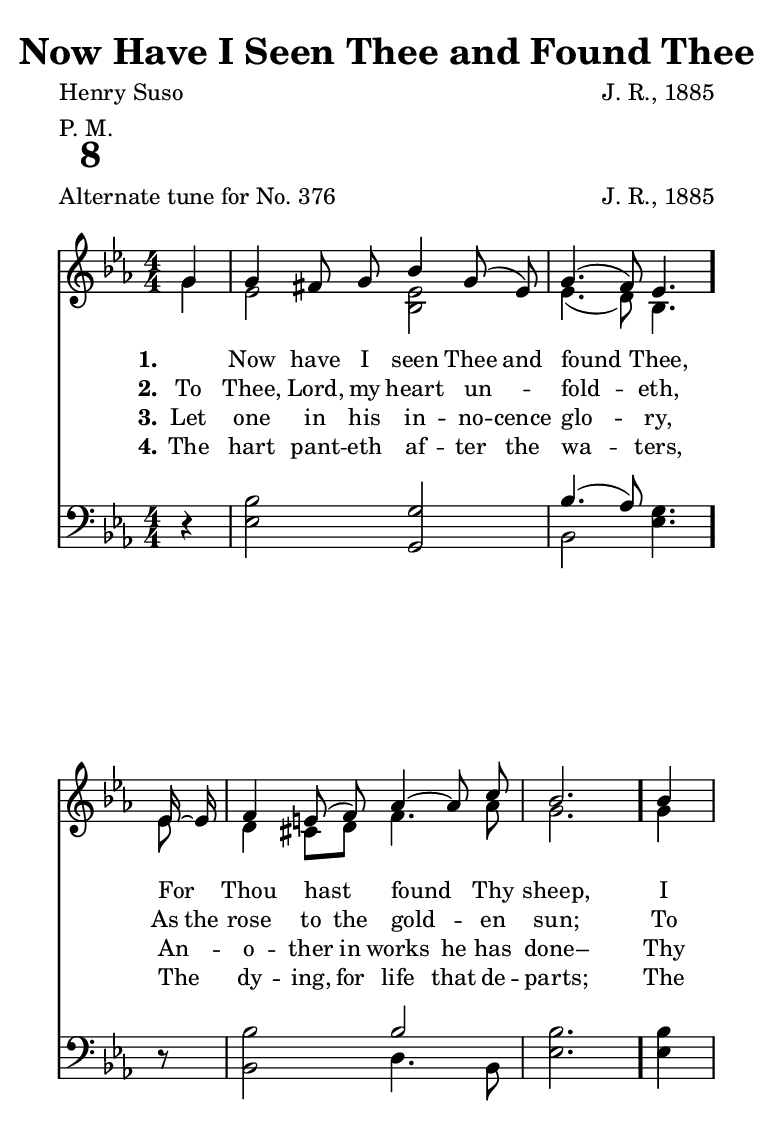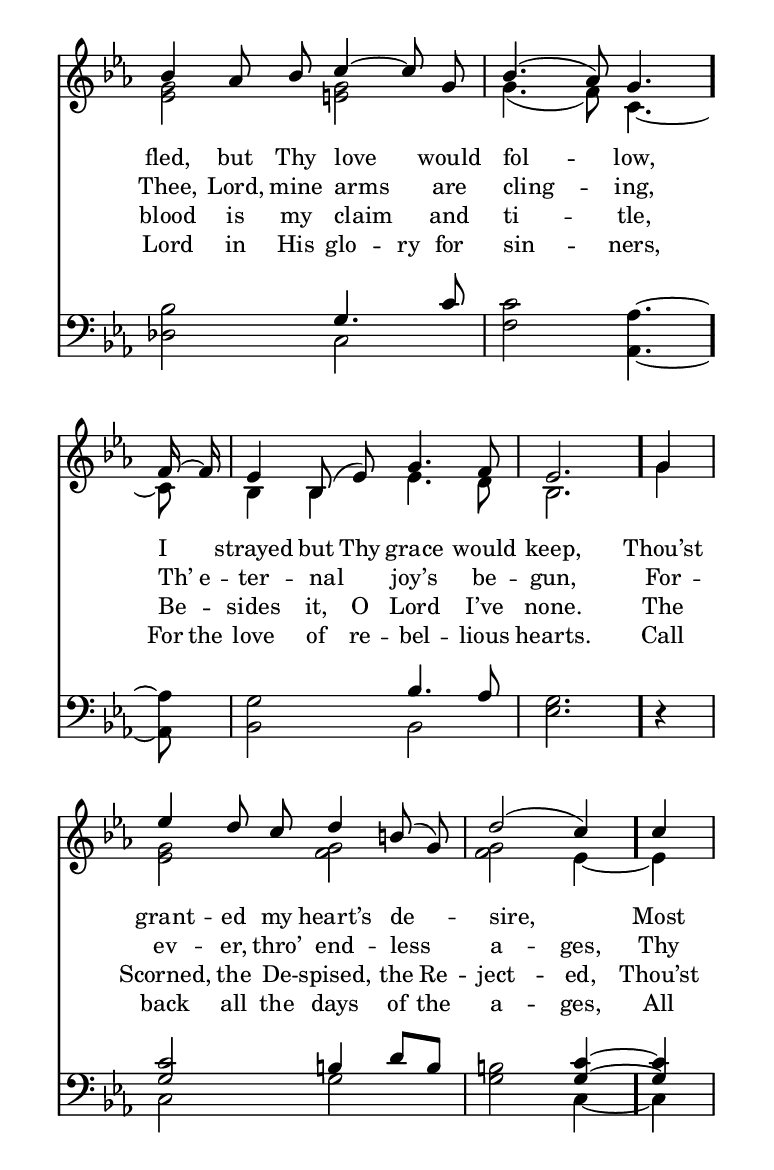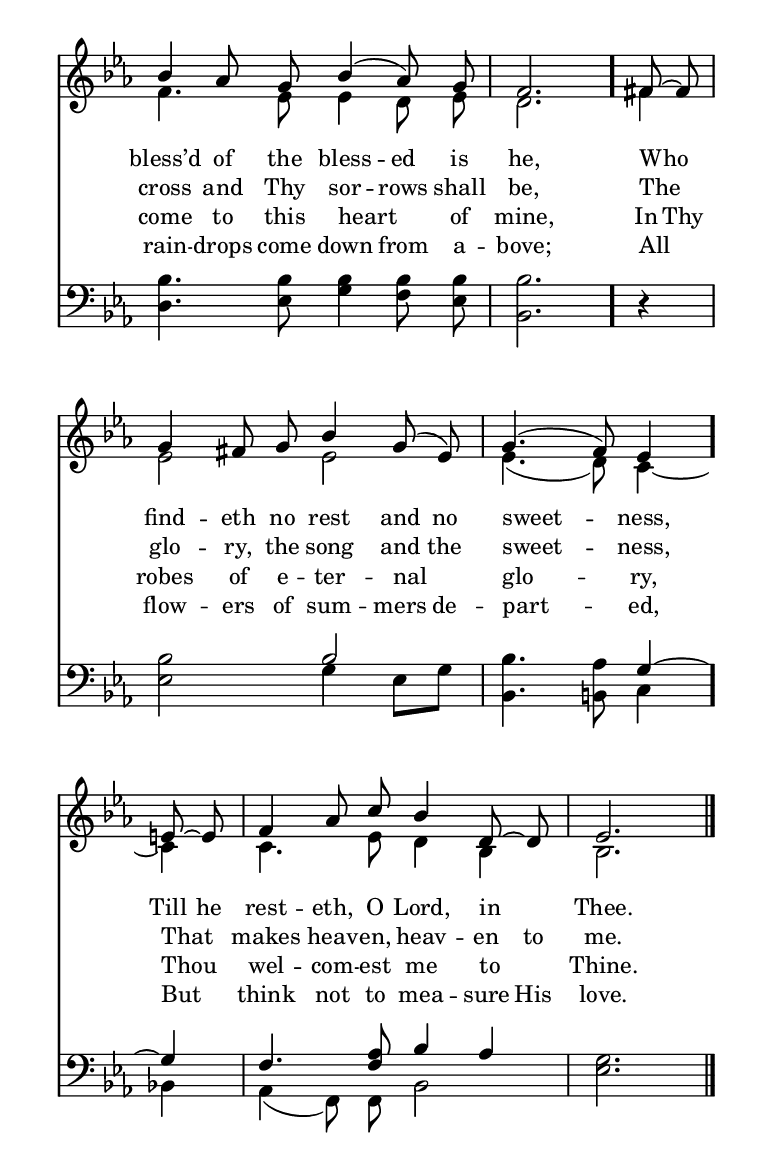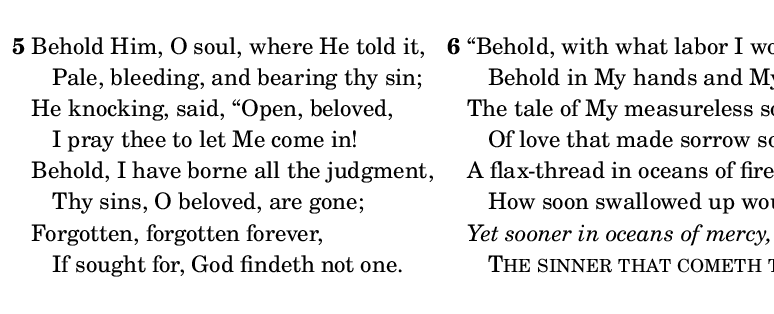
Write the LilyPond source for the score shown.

\include "common/global.ily"
\paper {
  \include "common/paper.ily"
  markup-system-spacing.padding = 0
  markup-system-spacing.basic-distance = 0
  scoreTitleMarkup = \markup {
    \override #'(baseline-skip . 3.5)
    \column {
      \override #'(baseline-skip . 3.5)
      \column {
        \fill-line {
          \huge \larger \larger \bold {
            \concat { "  " \fromproperty #'header:hymnnumber }
            \mytitle
            \null
          }
        }
        \fill-line {
          % no lowering (to save vertical space)
          "Alternate tune for No. 376"
          \smaller \bold \mysubtitle
          \fromproperty #'header:composer
        }
      }
    }
  }
}

\header{
  hymnnumber = "8"
  title = "Now Have I Seen Thee and Found Thee"
  tunename = ""
  meter = "P. M."
  poet = "Henry Suso"
  composer = "J. R., 1885"
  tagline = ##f
}

% for fermata in MIDI
ta = { \tempo 4=126 }
tb = { \tempo 4=63  }

global = {
  \include "common/overrides.ily"
  \override Staff.TimeSignature.style = #'numbered
  \time 4/4
  \override Score.MetronomeMark.transparent = ##t % hide all fermata changes too
  \ta
  \key ees \major
  \partial 4
  \autoBeamOff
}

notesSoprano = {
\global
\relative c'' {

  g4 | g fis8 g bes4 g8( ees) | g4.( f8) ees4. \bar "."
  ees16 ~ ees | f4 e8( f) aes4 ~ aes8 c8 | bes2. \bar "."
  bes4 | bes aes8 bes c4 ~ c8 g | bes4.( aes8) g4. \bar "."
  f16 ~ f | ees4 bes8( ees) g4. f8 | ees2. \bar "."

  g4 | ees'4 d8 c d4 b8( g) | d'2( c4) \bar "."
  c4 | bes4 aes8 g bes4( aes8) g | f2. \bar "."
  fis8 ~ fis | g4 fis8 g bes4 g8( ees) | g4.( f8) ees4 \bar "."
  e8 ~ e | f4 aes8 c bes4 d,8 ~ d | ees2. \bar "|."

}
}

notesAlto = {
\global
% TODO get NoteHead size to work with \partcombine for left hand
%\override NoteHead.font-size = #-4
\relative e' {

  g4 | ees2 <ees bes> | ees4.( d8) bes4.
  ees8 | d4 cis8[ d] f4. aes8 | g2.
  g4 | <g ees>2 <g e> | g4.( f8) c4. ~
  c8 | bes4 bes ees4. d8 | bes2.

  g'4 | <g ees>2 <g f> | <g f> ees4 ~
  ees4 | f4. ees8 ees4 d8 ees | d2.
  fis4 | ees2 ees | ees4.( d8) c4 ~
  c4 | c4. ees8 d4 bes4 | bes2.

}
}

notesTenor = {
\global
%\override NoteHead.font-size = #-4
\relative a {

  r4 | bes2 g | bes4.( aes8) g4.
  r8 | bes2 bes | bes2.
  bes4 | bes2 g4. c8 | c2 aes4. ~
  aes8 | g2 bes4. aes8 | g2.

  r4 | <c g>2 b4 d8[ b] | b2 <c g>4 ~
  <c g>4 | bes4. bes8 bes4 bes8 bes | bes2.
  r4 | bes2 bes | bes4. aes8 g4 ~
  g4 | f4. <aes f>8 bes4 aes | g2.
}
}

notesBass = {
\global
%\override NoteHead.font-size = #-4
\relative f {

  r4 | ees2 g, | bes ees4.
  r8 | bes2 d4. bes8 | ees2.
  ees4 | des2 c | f aes,4. ~
  aes8 | bes2 bes | ees2.

  r4 | c2 g' | g c,4 ~
  c4 | d4. ees8 g4 f8 ees | bes2.
  r4 | ees2 g4 ees8[ g] | bes,4. b8 c4
  bes4 | aes4( f8) f8 bes2 | ees2.
}
}

wordsA = \lyricmode {
\set stanza = "1."

_ Now have I seen { \mon } Thee and { \moff } found Thee, \bar "."
For Thou hast found Thy sheep, \bar "."
I fled, but Thy love would fol -- low, \bar "."
I strayed { \mon } but Thy { \moff } grace would keep, \bar "." % by contrast, EOG376 has "love" for "grace"
Thou’st grant -- ed my heart’s de -- sire, \bar "."
{ \mon } Most bless’d of the bless -- ed is he, { \moff } \bar "."
Who { \mon } find -- eth no rest and no { \moff } sweet -- ness, \bar "."
{ \mon } Till he { \moff } rest -- eth, O Lord, in Thee. \bar "."

}

wordsB = \lyricmode {
\set stanza = "2."

To Thee, Lord, my heart un -- fold -- eth,
{ \mon } As the { \moff } rose { \mon } to the { \moff } gold -- en sun;
To Thee, Lord, mine arms are cling -- ing,
Th’_e -- ter -- nal joy’s be -- gun,
For -- ev -- er, thro’ end -- less { \mon } a -- ges, { \moff }
{ \mon } Thy cross and Thy sor -- rows shall be, { \moff }
The { \mon } glo -- ry, the song and the { \moff } sweet -- ness,
That makes heav -- en, heav -- { \mon } en to { \moff } me.

}

wordsC = \lyricmode {
\set stanza = "3."

Let one in his in -- { \mon } no -- cence { \moff } glo -- ry,
An -- o -- { \mon } ther in works he { \moff } has done–
Thy blood is my claim and ti -- tle,
Be -- sides { \mon } it, O { \moff } Lord I’ve none.
The Scorned, the De -- spised, { \mon } the Re -- ject -- ed, { \moff }
Thou’st come to this heart of mine,
{ \mon } In Thy { \moff } robes of e -- ter -- nal glo -- ry,
Thou wel -- com -- est me to Thine.

}

wordsD = \lyricmode {
\set stanza = "4."

The hart pant -- eth af -- { \mon } ter the { \moff } wa -- ters,
The dy -- { \mon } ing, for life that { \moff } de -- parts;
The Lord in His { \mon } glo -- ry { \moff } for sin -- ners,
{ \mon } For the { \moff } love { \mon } of re -- { \moff } bel -- lious hearts.
{ \mon } Call back all the days of the a -- ges, { \moff }
{ \mon } All rain -- drops come down from a -- bove; { \moff }
All { \mon } flow -- ers of sum -- mers de -- { \moff } part -- ed,
But think not to mea -- { \mon } sure His { \moff } love.

}

wordsE = \markuplist {

\line { Behold Him, O soul, where He told it, }
\line { { \hspace #2 } Pale, bleeding, and bearing thy sin; }
\line { He knocking, said, “Open, beloved, }
\line { { \hspace #2 } I pray thee to let Me come in! }

\line { Behold, I have borne all the judgment, }
\line { { \hspace #2 } Thy sins, O beloved, are gone; }
\line { Forgotten, forgotten forever, }
\line { { \hspace #2 } If sought for, God findeth not one. }

}

wordsF = \markuplist {

\line { “Behold, with what labor I won thee, }
\line { { \hspace #2 } Behold in My hands and My feet, }
\line { The tale of My measureless sorrow— }
\line { { \hspace #2 } Of love that made sorrow so sweet. }

\line { A flax-thread in oceans of fire }
\line { { \hspace #2 } How soon swallowed up would it be; }
\line { %{HIDE>%} \italic { %{<HIDE%} Yet sooner in oceans of mercy, %{HIDE>%} } %{<HIDE%} }
\line { { \hspace #2 } \caps { The sinner that cometh to Me.}” }

}

\score {
  \context ChoirStaff <<
    \context Staff = upper <<
      \set Staff.autoBeaming = ##f
      \set ChoirStaff.systemStartDelimiter = #'SystemStartBar
      \set ChoirStaff.printPartCombineTexts = ##f
      \context Voice = sopranos { \voiceOne << \notesSoprano >> }
      \context Voice = altos { \voiceTwo << \notesAlto >> }
      \context Lyrics = one   \lyricsto sopranos \wordsA
      \context Lyrics = two   \lyricsto sopranos \wordsB
      \context Lyrics = three \lyricsto sopranos \wordsC
      \context Lyrics = four  \lyricsto sopranos \wordsD
    >>
    \context Staff = men <<
      \set Staff.autoBeaming = ##f
      \clef bass
      \set ChoirStaff.printPartCombineTexts = ##f
      \partcombine #'(2 . 9) \notesTenor \notesBass
      \context NullVoice = tenors { \voiceOne << \notesTenor >> }
      \context NullVoice = basses { \voiceTwo << \notesBass >> }
    >>
  >>
  \layout {
    \include "common/layout.ily"
  }
  \midi{
    \include "common/midi.ily"
  }
}

\markup { \fill-line {
  \hspace #0.1
  \line{ \bold 5 \column { \wordsE } }
  \hspace #0.1
  \line{ \bold 6 \column { \wordsF } }
  \hspace #0.1
} }

%\noPageBreak \markup { \vspace #2 \fill-line { "Alternate tune for No. 376." } }

\version "2.19.49"  % necessary for upgrading to future LilyPond versions.

% vi:set et ts=2 sw=2 ai nocindent syntax=lilypond:
